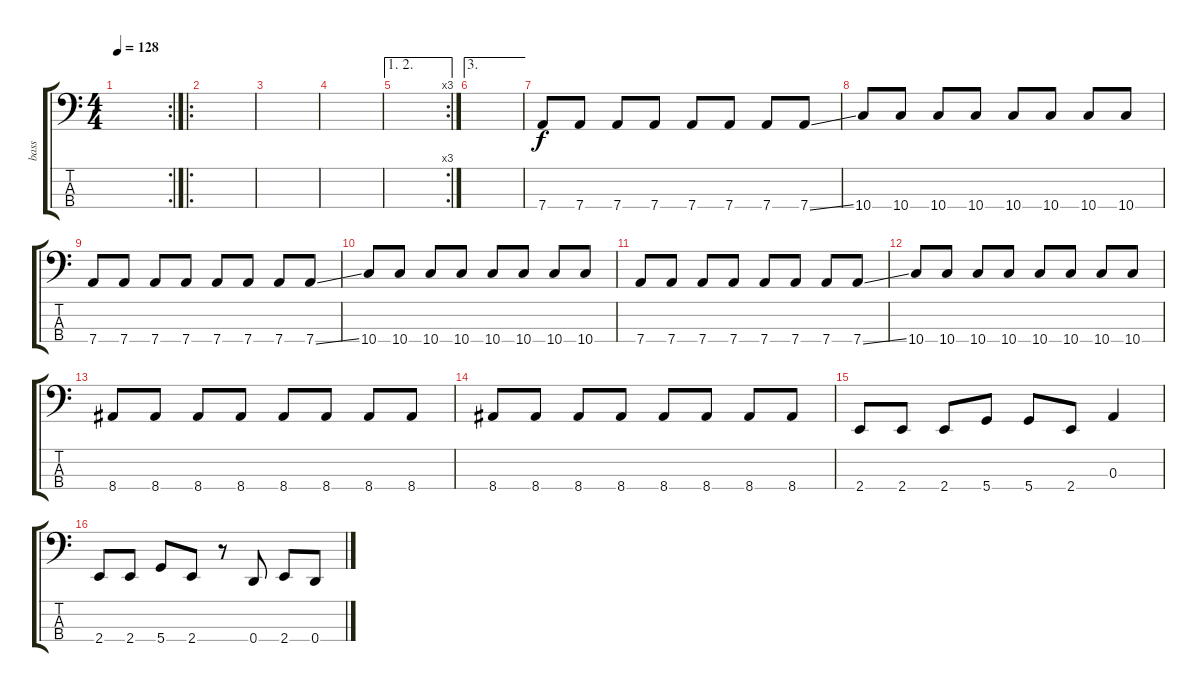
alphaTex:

\track ("bass" "bass") {instrument electricbassfinger}
\staff {score tabs}
\tuning (G2 D2 A1 D1) {hide}
\rc 2
\ts (4 4)
\tempo 128
\clef f4
\ks c
|
\ro
|
|
|
\ae (1 2)
\rc 3
|
\ae 3
|
7.4.8 7.4.8 7.4.8 7.4.8 7.4.8 7.4.8 7.4.8 7.4{ss}.8 |
10.4.8 10.4.8 10.4.8 10.4.8 10.4.8 10.4.8 10.4.8 10.4.8 |
7.4.8 7.4.8 7.4.8 7.4.8 7.4.8 7.4.8 7.4.8 7.4{ss}.8 |
10.4.8 10.4.8 10.4.8 10.4.8 10.4.8 10.4.8 10.4.8 10.4.8 |
7.4.8 7.4.8 7.4.8 7.4.8 7.4.8 7.4.8 7.4.8 7.4{ss}.8 |
10.4.8 10.4.8 10.4.8 10.4.8 10.4.8 10.4.8 10.4.8 10.4.8 |
8.4.8 8.4.8 8.4.8 8.4.8 8.4.8 8.4.8 8.4.8 8.4.8 |
8.4.8 8.4.8 8.4.8 8.4.8 8.4.8 8.4.8 8.4.8 8.4.8 |
2.4.8 2.4.8 2.4.8 5.4.8 5.4.8 2.4.8 0.3.4 |
2.4.8 2.4.8 5.4.8 2.4.8 r.8 0.4.8 2.4.8 0.4.8
